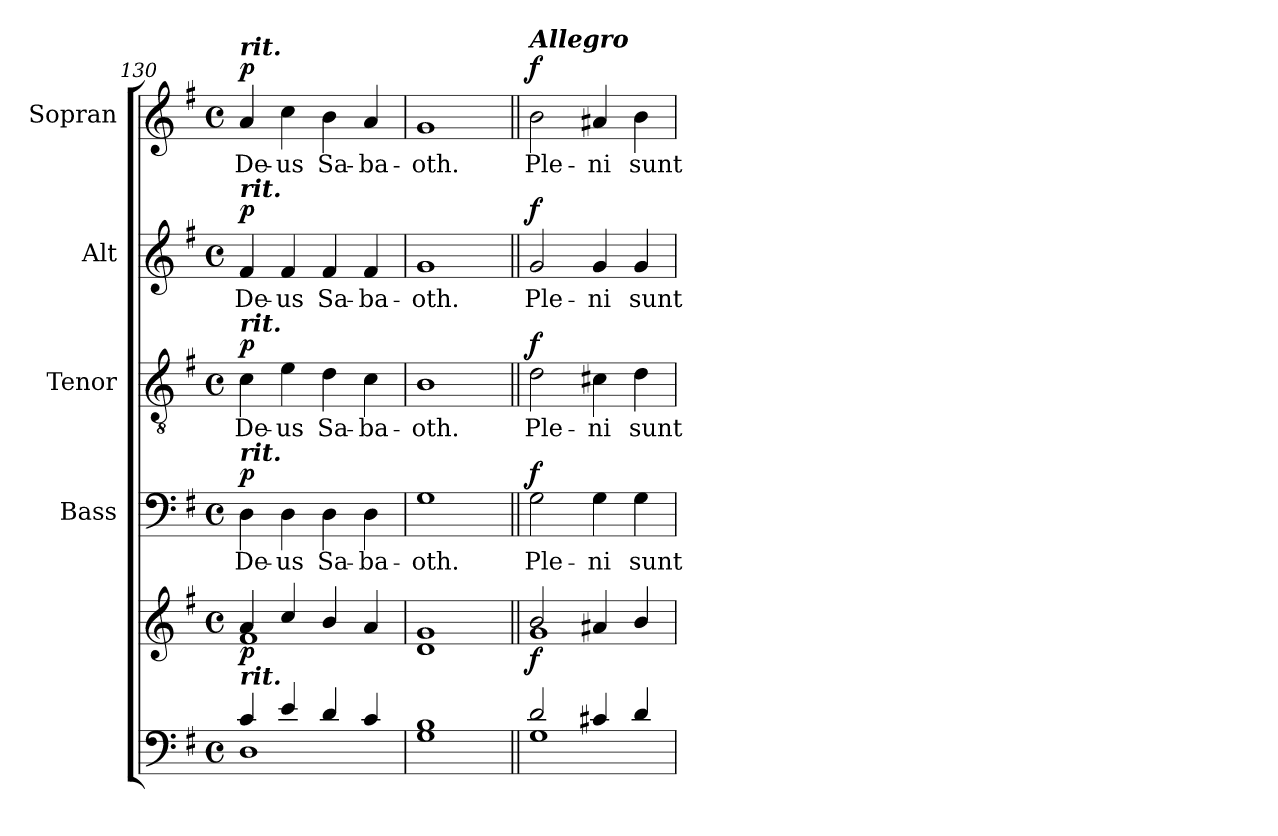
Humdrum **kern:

**kern	**kern	**dynam	**kern	**text	**dynam	**kern	**text	**dynam	**kern	**text	**dynam	**kern	**text	**dynam
*part5	*part5	*part5	*part4	*part4	*part4	*part3	*part3	*part3	*part2	*part2	*part2	*part1	*part1	*part1
*staff6	*staff5	*staff5/6	*staff4	*staff4	*staff4	*staff3	*staff3	*staff3	*staff2	*staff2	*staff2	*staff1	*staff1	*staff1
*	*	*	*I"Bass	*	*	*I"Tenor	*	*	*I"Alt	*	*	*I"Sopran	*	*
*	*	*	*I'B.	*	*	*I'T.	*	*	*I'A.	*	*	*I'S.	*	*
*clefF4	*clefG2	*	*clefF4	*	*	*clefGv2	*	*	*clefG2	*	*	*clefG2	*	*
*k[f#]	*k[f#]	*	*k[f#]	*	*	*k[f#]	*	*	*k[f#]	*	*	*k[f#]	*	*
*G:	*G:	*	*G:	*	*	*G:	*	*	*G:	*	*	*G:	*	*
*M4/4	*M4/4	*	*M4/4	*	*	*M4/4	*	*	*M4/4	*	*	*M4/4	*	*
*met(c)	*met(c)	*	*met(c)	*	*	*met(c)	*	*	*met(c)	*	*	*met(c)	*	*
=130	=130	=130	=130	=130	=130	=130	=130	=130	=130	=130	=130	=130	=130	=130
*^	*^	*	*	*	*	*	*	*	*	*	*	*	*	*
!	!	!	!	!	!	!	!	!	!	!	!	!	!	!LO:TX:a:Bi:t=rit.	!	!
!	!	!	!	!	!	!	!	!	!	!	!LO:TX:a:Bi:t=rit.	!	!	!	!	!
!	!	!	!	!	!	!	!	!LO:TX:a:Bi:t=rit.	!	!	!	!	!	!	!	!
!	!	!	!	!	!LO:TX:a:Bi:t=rit.	!	!	!	!	!	!	!	!	!	!	!
!	!	!LO:TX:b:Bi:t=rit.	!	!	!	!	!	!	!	!	!	!	!	!	!	!
!	!	!	!	!LO:DY:b	!	!LO:LY:b	!LO:DY:a	!	!LO:LY:b	!LO:DY:a	!	!LO:LY:b	!LO:DY:a	!	!LO:LY:b	!LO:DY:a
4c/	1D	4a/	1f#	p	4D\	De-	p	4c\	De-	p	4f#/	De-	p	4a/	De-	p
!	!	!	!	!	!	!LO:LY:b	!	!	!LO:LY:b	!	!	!LO:LY:b	!	!	!LO:LY:b	!
4e/	.	4cc/	.	.	4D\	-us	.	4e\	-us	.	4f#/	-us	.	4cc\	-us	.
!	!	!	!	!	!	!LO:LY:b	!	!	!LO:LY:b	!	!	!LO:LY:b	!	!	!LO:LY:b	!
4d/	.	4b/	.	.	4D\	Sa-	.	4d\	Sa-	.	4f#/	Sa-	.	4b\	Sa-	.
!	!	!	!	!	!	!LO:LY:b	!	!	!LO:LY:b	!	!	!LO:LY:b	!	!	!LO:LY:b	!
4c/	.	4a/	.	.	4D\	-ba-	.	4c\	-ba-	.	4f#/	-ba-	.	4a/	-ba-	.
=131	=131	=131	=131	=131	=131	=131	=131	=131	=131	=131	=131	=131	=131	=131	=131	=131
!	!	!	!	!	!	!LO:LY:b	!	!	!LO:LY:b	!	!	!LO:LY:b	!	!	!LO:LY:b	!
1B	1G	1g	1d	.	1G	-oth.	.	1B	-oth.	.	1g	-oth.	.	1g	-oth.	.
!!LO:PB:g=z
=132||	=132||	=132||	=132||	=132||	=132||	=132||	=132||	=132||	=132||	=132||	=132||	=132||	=132||	=132||	=132||	=132||
!	!	!	!	!	!	!	!	!	!	!	!	!	!	!LO:TX:a:Bi:t=Allegro	!	!
!	!	!	!	!LO:DY:b	!	!LO:LY:b	!LO:DY:a	!	!LO:LY:b	!LO:DY:a	!	!LO:LY:b	!LO:DY:a	!	!LO:LY:b	!LO:DY:b
2d/	1G	2b/	1g	f	2G\	Ple-	f	2d\	Ple-	f	2g/	Ple-	f	2b\	Ple-	f
!	!	!	!	!	!	!LO:LY:b	!	!	!LO:LY:b	!	!	!LO:LY:b	!	!	!LO:LY:b	!
4c#X/	.	4a#X/	.	.	4G\	-ni	.	4c#X\	-ni	.	4g/	-ni	.	4a#X/	-ni	.
!	!	!	!	!	!	!LO:LY:b	!	!	!LO:LY:b	!	!	!LO:LY:b	!	!	!LO:LY:b	!
4d/	.	4b/	.	.	4G\	sunt	.	4d\	sunt	.	4g/	sunt	.	4b\	sunt	.
*v	*v	*	*	*	*	*	*	*	*	*	*	*	*	*	*	*
*	*v	*v	*	*	*	*	*	*	*	*	*	*	*	*	*
=	=	=	=	=	=	=	=	=	=	=	=	=	=	=
*-	*-	*-	*-	*-	*-	*-	*-	*-	*-	*-	*-	*-	*-	*-
